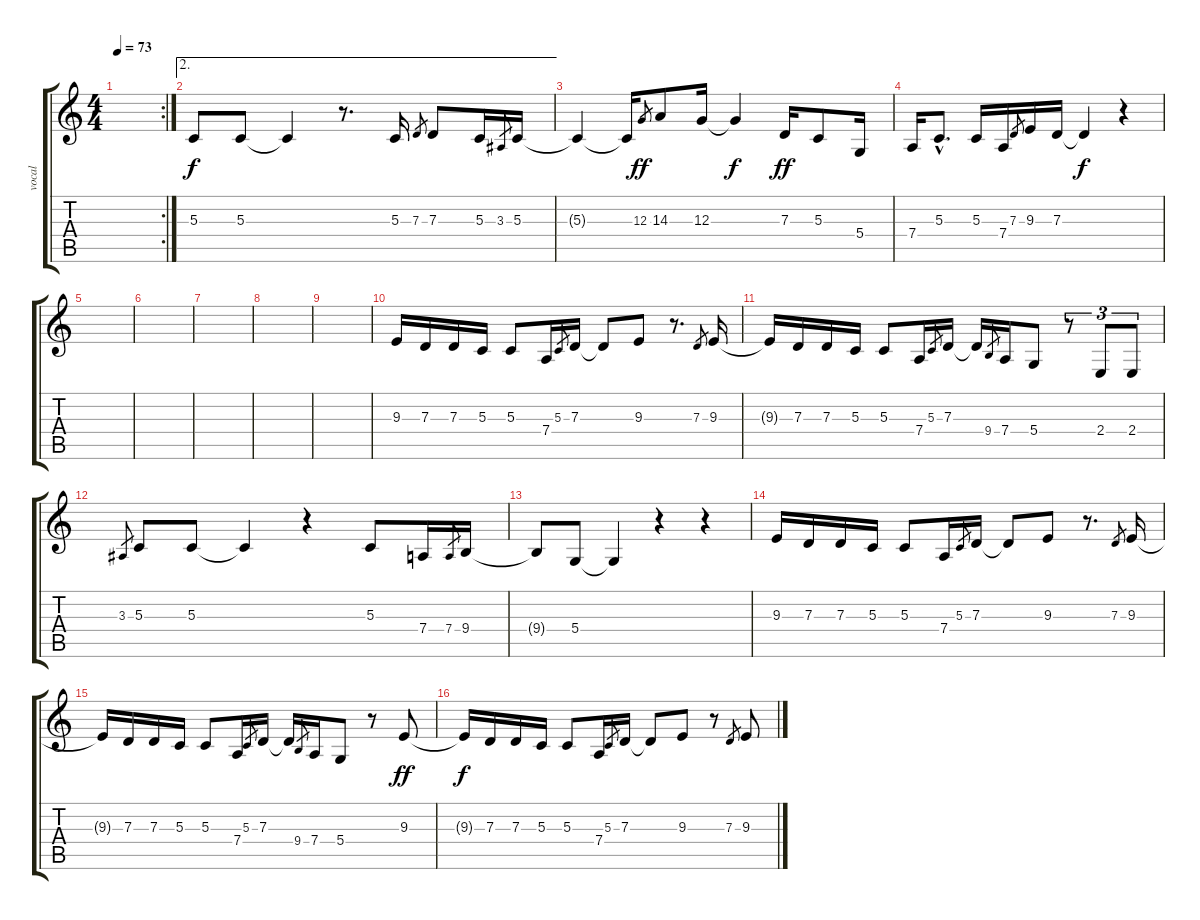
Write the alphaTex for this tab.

\track ("vocal" "vocal") {instrument lead8bassandlead}
\staff {score tabs}
\tuning (E4 B3 G3 D3 A2 E2) {hide}
\rc 2
\ts (4 4)
\tempo 73
\clef g2
\ks c
|
\ae 2
5.3.8 5.3.8 5.3{t}.4 r.8{d} 5.3.16 7.3.8{gr} 7.3.8 5.3.16 3.3.8{gr} 5.3.16 |
5.3{t}.4 5.3{t}.16 12.3.8{gr dy ff} 14.3.8 12.3.16 12.3{t}.4{dy f} 7.3.16{dy ff} 5.3.8 5.4.16 |
7.4.16 5.3{hac}.8{d} 5.3.16 7.4.16 7.3.8{gr} 9.3.16 7.3.16 7.3{t}.4{dy f} r.4 |
|
|
|
|
|
9.3.16 7.3.16 7.3.16 5.3.16 5.3.8 7.4.16 5.3.8{gr} 7.3.16 7.3{t}.8 9.3.8 r.8{d} 7.3.8{gr} 9.3.16 |
9.3{t}.16 7.3.16 7.3.16 5.3.16 5.3.8 7.4.16 5.3.8{gr} 7.3.16 7.3{t}.16 9.4.8{gr} 7.4.16 5.4.8 r.8{tu (3 2)} 2.4.8{tu (3 2)} 2.4.8{tu (3 2)} |
3.3.8{gr} 5.3.8 5.3.8 5.3{t}.4 r.4 5.3.8 7.4.16 7.4.8{gr} 9.4.16 |
9.4{t}.8 5.4.8 5.4{t}.4 r.4 r.4 |
9.3.16 7.3.16 7.3.16 5.3.16 5.3.8 7.4.16 5.3.8{gr} 7.3.16 7.3{t}.8 9.3.8 r.8{d} 7.3.8{gr} 9.3.16 |
9.3{t}.16 7.3.16 7.3.16 5.3.16 5.3.8 7.4.16 5.3.8{gr} 7.3.16 7.3{t}.16 9.4.8{gr} 7.4.16 5.4.8 r.8 9.3.8{dy ff} |
9.3{t}.16{dy f} 7.3.16 7.3.16 5.3.16 5.3.8 7.4.16 5.3.8{gr} 7.3.16 7.3{t}.8 9.3.8 r.8 7.3.8{gr} 9.3.8
